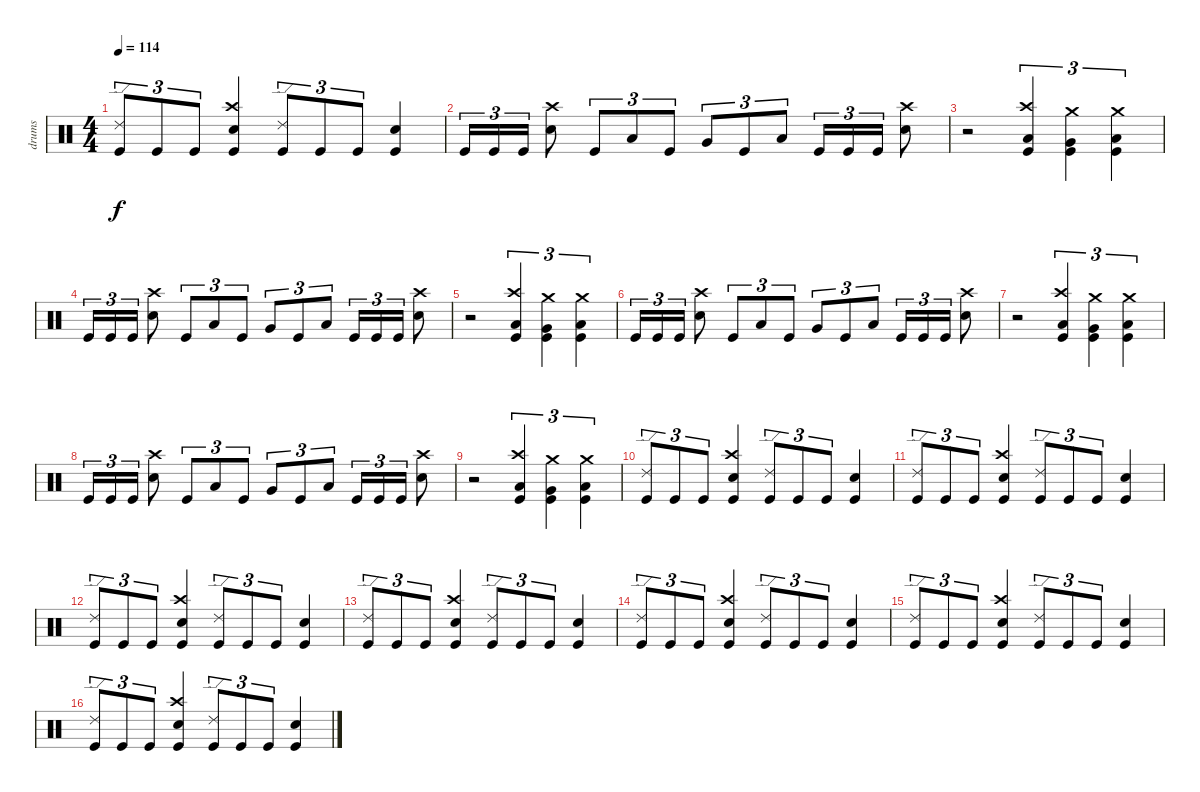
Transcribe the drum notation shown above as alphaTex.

\track ("drums" "drums") {instrument percussion}
\staff {score}
\articulation defaults
\ts (4 4)
\tempo 114
\clef neutral
\ks c
("Ride (edge) 2" "Kick (hit)").8{tu (3 2) dy f} "Kick (hit)".8{tu (3 2)} "Kick (hit)".8{tu (3 2)} ("Crash high (hit)" "Kick (hit)" "Snare (hit) 2").4 ("Ride (edge) 2" "Kick (hit)").8{tu (3 2)} "Kick (hit)".8{tu (3 2)} "Kick (hit)".8{tu (3 2)} ("Kick (hit)" "Snare (hit) 2").4 |
"Kick (hit)".16{tu (3 2)} "Kick (hit)".16{tu (3 2)} "Kick (hit)".16{tu (3 2)} ("Crash high (hit)" "Snare (hit) 2").8 "Kick (hit)".8{tu (3 2)} "Low Tom (hit)".8{tu (3 2)} "Kick (hit)".8{tu (3 2)} "Very Low Tom (hit)".8{tu (3 2)} "Kick (hit)".8{tu (3 2)} "Low Floor Tom (hit)".8{tu (3 2)} "Kick (hit)".16{tu (3 2)} "Kick (hit)".16{tu (3 2)} "Kick (hit)".16{tu (3 2)} ("Crash high (hit)" "Snare (hit) 2").8 |
r.2 ("Crash high (hit)" "Kick (hit)" "Low Tom (hit)").4{tu (3 2)} ("Crash medium (hit)" "Kick (hit)" "Very Low Tom (hit)").4{tu (3 2)} ("Crash medium (hit)" "Kick (hit)" "Low Floor Tom (hit)").4{tu (3 2)} |
"Kick (hit)".16{tu (3 2)} "Kick (hit)".16{tu (3 2)} "Kick (hit)".16{tu (3 2)} ("Crash high (hit)" "Snare (hit) 2").8 "Kick (hit)".8{tu (3 2)} "Low Tom (hit)".8{tu (3 2)} "Kick (hit)".8{tu (3 2)} "Very Low Tom (hit)".8{tu (3 2)} "Kick (hit)".8{tu (3 2)} "Low Floor Tom (hit)".8{tu (3 2)} "Kick (hit)".16{tu (3 2)} "Kick (hit)".16{tu (3 2)} "Kick (hit)".16{tu (3 2)} ("Crash high (hit)" "Snare (hit) 2").8 |
r.2 ("Crash high (hit)" "Kick (hit)" "Low Tom (hit)").4{tu (3 2)} ("Crash medium (hit)" "Kick (hit)" "Very Low Tom (hit)").4{tu (3 2)} ("Crash medium (hit)" "Kick (hit)" "Low Floor Tom (hit)").4{tu (3 2)} |
"Kick (hit)".16{tu (3 2)} "Kick (hit)".16{tu (3 2)} "Kick (hit)".16{tu (3 2)} ("Crash high (hit)" "Snare (hit) 2").8 "Kick (hit)".8{tu (3 2)} "Low Tom (hit)".8{tu (3 2)} "Kick (hit)".8{tu (3 2)} "Very Low Tom (hit)".8{tu (3 2)} "Kick (hit)".8{tu (3 2)} "Low Floor Tom (hit)".8{tu (3 2)} "Kick (hit)".16{tu (3 2)} "Kick (hit)".16{tu (3 2)} "Kick (hit)".16{tu (3 2)} ("Crash high (hit)" "Snare (hit) 2").8 |
r.2 ("Crash high (hit)" "Kick (hit)" "Low Tom (hit)").4{tu (3 2)} ("Crash medium (hit)" "Kick (hit)" "Very Low Tom (hit)").4{tu (3 2)} ("Crash medium (hit)" "Kick (hit)" "Low Floor Tom (hit)").4{tu (3 2)} |
"Kick (hit)".16{tu (3 2)} "Kick (hit)".16{tu (3 2)} "Kick (hit)".16{tu (3 2)} ("Crash high (hit)" "Snare (hit) 2").8 "Kick (hit)".8{tu (3 2)} "Low Tom (hit)".8{tu (3 2)} "Kick (hit)".8{tu (3 2)} "Very Low Tom (hit)".8{tu (3 2)} "Kick (hit)".8{tu (3 2)} "Low Floor Tom (hit)".8{tu (3 2)} "Kick (hit)".16{tu (3 2)} "Kick (hit)".16{tu (3 2)} "Kick (hit)".16{tu (3 2)} ("Crash high (hit)" "Snare (hit) 2").8 |
r.2 ("Crash high (hit)" "Kick (hit)" "Low Tom (hit)").4{tu (3 2)} ("Crash medium (hit)" "Kick (hit)" "Very Low Tom (hit)").4{tu (3 2)} ("Crash medium (hit)" "Kick (hit)" "Low Floor Tom (hit)").4{tu (3 2)} |
("Ride (edge) 2" "Kick (hit)").8{tu (3 2)} "Kick (hit)".8{tu (3 2)} "Kick (hit)".8{tu (3 2)} ("Crash high (hit)" "Kick (hit)" "Snare (hit) 2").4 ("Ride (edge) 2" "Kick (hit)").8{tu (3 2)} "Kick (hit)".8{tu (3 2)} "Kick (hit)".8{tu (3 2)} ("Kick (hit)" "Snare (hit) 2").4 |
("Ride (edge) 2" "Kick (hit)").8{tu (3 2)} "Kick (hit)".8{tu (3 2)} "Kick (hit)".8{tu (3 2)} ("Crash high (hit)" "Kick (hit)" "Snare (hit) 2").4 ("Ride (edge) 2" "Kick (hit)").8{tu (3 2)} "Kick (hit)".8{tu (3 2)} "Kick (hit)".8{tu (3 2)} ("Kick (hit)" "Snare (hit) 2").4 |
("Ride (edge) 2" "Kick (hit)").8{tu (3 2)} "Kick (hit)".8{tu (3 2)} "Kick (hit)".8{tu (3 2)} ("Crash high (hit)" "Kick (hit)" "Snare (hit) 2").4 ("Ride (edge) 2" "Kick (hit)").8{tu (3 2)} "Kick (hit)".8{tu (3 2)} "Kick (hit)".8{tu (3 2)} ("Kick (hit)" "Snare (hit) 2").4 |
("Ride (edge) 2" "Kick (hit)").8{tu (3 2)} "Kick (hit)".8{tu (3 2)} "Kick (hit)".8{tu (3 2)} ("Crash high (hit)" "Kick (hit)" "Snare (hit) 2").4 ("Ride (edge) 2" "Kick (hit)").8{tu (3 2)} "Kick (hit)".8{tu (3 2)} "Kick (hit)".8{tu (3 2)} ("Kick (hit)" "Snare (hit) 2").4 |
("Ride (edge) 2" "Kick (hit)").8{tu (3 2)} "Kick (hit)".8{tu (3 2)} "Kick (hit)".8{tu (3 2)} ("Crash high (hit)" "Kick (hit)" "Snare (hit) 2").4 ("Ride (edge) 2" "Kick (hit)").8{tu (3 2)} "Kick (hit)".8{tu (3 2)} "Kick (hit)".8{tu (3 2)} ("Kick (hit)" "Snare (hit) 2").4 |
("Ride (edge) 2" "Kick (hit)").8{tu (3 2)} "Kick (hit)".8{tu (3 2)} "Kick (hit)".8{tu (3 2)} ("Crash high (hit)" "Kick (hit)" "Snare (hit) 2").4 ("Ride (edge) 2" "Kick (hit)").8{tu (3 2)} "Kick (hit)".8{tu (3 2)} "Kick (hit)".8{tu (3 2)} ("Kick (hit)" "Snare (hit) 2").4 |
("Ride (edge) 2" "Kick (hit)").8{tu (3 2)} "Kick (hit)".8{tu (3 2)} "Kick (hit)".8{tu (3 2)} ("Crash high (hit)" "Kick (hit)" "Snare (hit) 2").4 ("Ride (edge) 2" "Kick (hit)").8{tu (3 2)} "Kick (hit)".8{tu (3 2)} "Kick (hit)".8{tu (3 2)} ("Kick (hit)" "Snare (hit) 2").4
